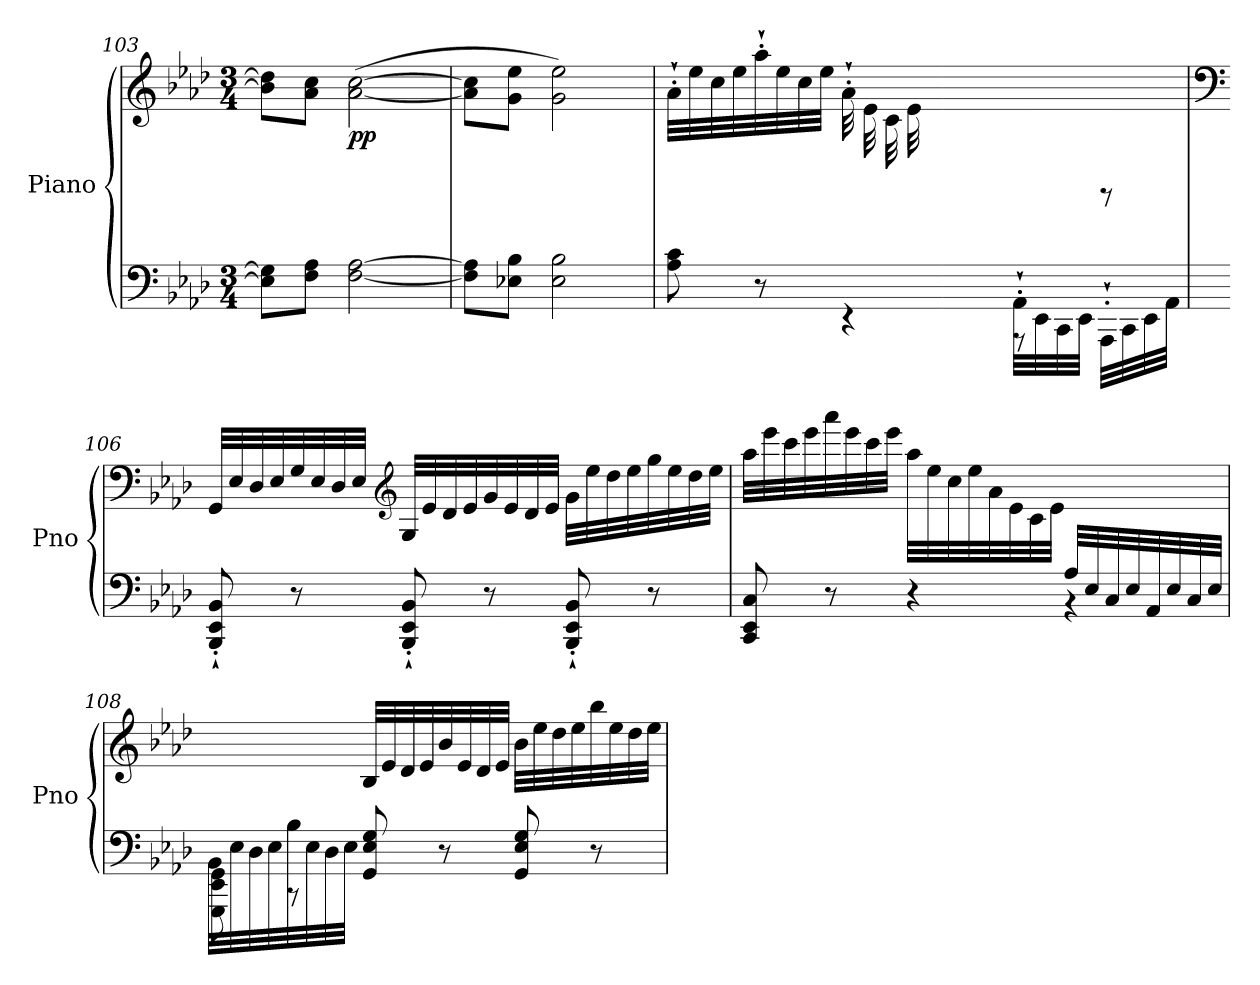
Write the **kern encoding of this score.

**kern	**kern	**dynam
*part1	*part1	*part1
*staff2	*staff1	*staff1/2
*I"Piano	*	*
*I'Pno	*	*
*clefF4	*clefG2	*
*k[b-e-a-d-]	*k[b-e-a-d-]	*
*M3/4	*M3/4	*
=103	=103	=103
8E\] 8G\]L	8b-\] 8dd-\]L	.
8F\ 8A-\J	8a-\ 8cc\J	.
!	!	!LO:DY:b
[2F\ [2A-\	(>[2a-\ [2cc\	pp
=104	=104	=104
8F\] 8A-\]L	8a-\] 8cc\]L	.
8E-X\ 8B-\J	8g\ 8ee-\J	.
2E-\ 2B-\	2g\ 2ee-\)	.
!!LO:LB:g=z
=105	=105	=105
*^	*	*
!	!	!	!LO:DY:b
4.ryy	8A-\ 8c\	32a-'`\LLL	other-dynamics
.	.	32ee-\	.
.	.	32cc\	.
.	.	32ee-\	.
.	8r	32aa-'`\	.
.	.	32ee-\	.
.	.	32cc\	.
.	.	32ee-\JJJ	.
.	4r	32a-'`\LLL	.
.	.	32e-\	.
.	.	32c\	.
.	.	32e-\	.
32A-'`/	.	4ryy	.
32E-/	.	.	.
32C/	.	.	.
32E-/JJJ	.	.	.
32AA-'`\LLL	8rAAA	.	.
32EE-\	.	.	.
32CC\	.	.	.
32EE-\JJJ	.	.	.
8ryy	32AAA-'`\LLL	8rCC	.
.	32CC\	.	.
.	32EE-\	.	.
.	32AA-\JJJ	.	.
*v	*v	*	*
!!LO:LB:g=z
=106	=106	=106
*	*clefF4	*
8BBB-/'` 8EE-/'` 8BB-/'`	32GG/LLL	.
.	32E-/	.
.	32D-/	.
.	32E-/	.
8r	32G/	.
.	32E-/	.
.	32D-/	.
.	32E-/JJJ	.
*	*clefG2	*
8BBB-/'` 8EE-/'` 8BB-/'`	32G/LLL	.
.	32e-/	.
.	32d-/	.
.	32e-/	.
8r	32g/	.
.	32e-/	.
.	32d-/	.
.	32e-/JJJ	.
8BBB-/'` 8EE-/'` 8BB-/'`	32g\LLL	.
.	32ee-\	.
.	32dd-\	.
.	32ee-\	.
8r	32gg\	.
.	32ee-\	.
.	32dd-\	.
.	32ee-\JJJ	.
!!LO:LB:g=z
=107	=107	=107
*^	*	*
2ryy	8CC/ 8EE-/ 8C/	32aa-\LLL	.
.	.	32eee-\	.
.	.	32ccc\	.
.	.	32eee-\	.
.	8r	32aaa-\	.
.	.	32eee-\	.
.	.	32ccc\	.
.	.	32eee-\JJJ	.
.	4r	32aa-\LLL	.
.	.	32ee-\	.
.	.	32cc\	.
.	.	32ee-\	.
.	.	32a-\	.
.	.	32e-\	.
.	.	32c\	.
.	.	32e-\JJJ	.
32A-/LLL	4rBB	4ryy	.
32E-/	.	.	.
32C/	.	.	.
32E-/	.	.	.
32AA-/	.	.	.
32E-/	.	.	.
32C/	.	.	.
32E-/JJJ	.	.	.
!!LO:LB:g=z
=108	=108	=108	=108
32BB-\LLL	8GGG\ 8EE-\ 8GG\	4ryy	.
32E-\	.	.	.
32D-\	.	.	.
32E-\	.	.	.
32B-\	8rCC	.	.
32E-\	.	.	.
32D-\	.	.	.
32E-\JJJ	.	.	.
2ryy	8GG/ 8E-/ 8G/	32B-/LLL	.
.	.	32e-/	.
.	.	32d-/	.
.	.	32e-/	.
.	8r	32b-/	.
.	.	32e-/	.
.	.	32d-/	.
.	.	32e-/JJJ	.
.	8GG/ 8E-/ 8G/	32b-\LLL	.
.	.	32ee-\	.
.	.	32dd-\	.
.	.	32ee-\	.
.	8r	32bb-\	.
.	.	32ee-\	.
.	.	32dd-\	.
.	.	32ee-\JJJ	.
*v	*v	*	*
=	=	=
*-	*-	*-
